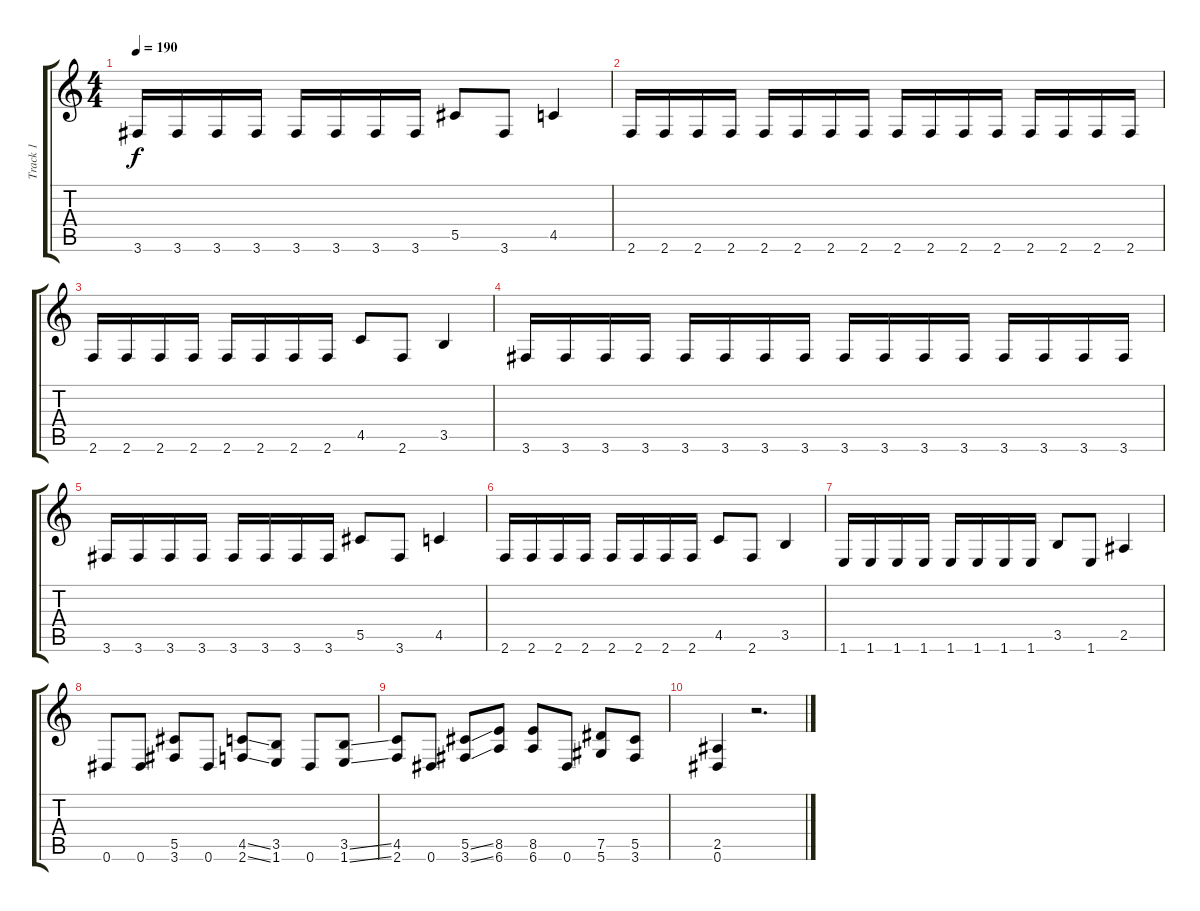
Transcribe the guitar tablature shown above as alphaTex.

\track ("Track 1" "Track 1") {instrument distortionguitar}
\staff {score tabs}
\tuning (Eb4 Bb3 Gb3 Db3 Ab2 Eb2) {hide}
\ts (4 4)
\tempo 190
\clef g2
\ks c
3.6.16{dy f} 3.6.16 3.6.16 3.6.16 3.6.16 3.6.16 3.6.16 3.6.16 5.5.8 3.6.8 4.5.4 |
2.6.16 2.6.16 2.6.16 2.6.16 2.6.16 2.6.16 2.6.16 2.6.16 2.6.16 2.6.16 2.6.16 2.6.16 2.6.16 2.6.16 2.6.16 2.6.16 |
2.6.16 2.6.16 2.6.16 2.6.16 2.6.16 2.6.16 2.6.16 2.6.16 4.5.8 2.6.8 3.5.4 |
3.6.16 3.6.16 3.6.16 3.6.16 3.6.16 3.6.16 3.6.16 3.6.16 3.6.16 3.6.16 3.6.16 3.6.16 3.6.16 3.6.16 3.6.16 3.6.16 |
3.6.16 3.6.16 3.6.16 3.6.16 3.6.16 3.6.16 3.6.16 3.6.16 5.5.8 3.6.8 4.5.4 |
2.6.16 2.6.16 2.6.16 2.6.16 2.6.16 2.6.16 2.6.16 2.6.16 4.5.8 2.6.8 3.5.4 |
1.6.16 1.6.16 1.6.16 1.6.16 1.6.16 1.6.16 1.6.16 1.6.16 3.5.8 1.6.8 2.5.4 |
0.6.8 0.6.8 (5.5 3.6).8 0.6.8 (4.5{ss} 2.6{ss}).8 (3.5 1.6).8 0.6.8 (3.5{ss} 1.6{ss}).8 |
(4.5 2.6).8 0.6.8 (5.5{ss} 3.6{ss}).8 (8.5 6.6).8 (8.5 6.6).8 0.6.8 (7.5 5.6).8 (5.5 3.6).8 |
(2.5 0.6).4 r.2{d}
